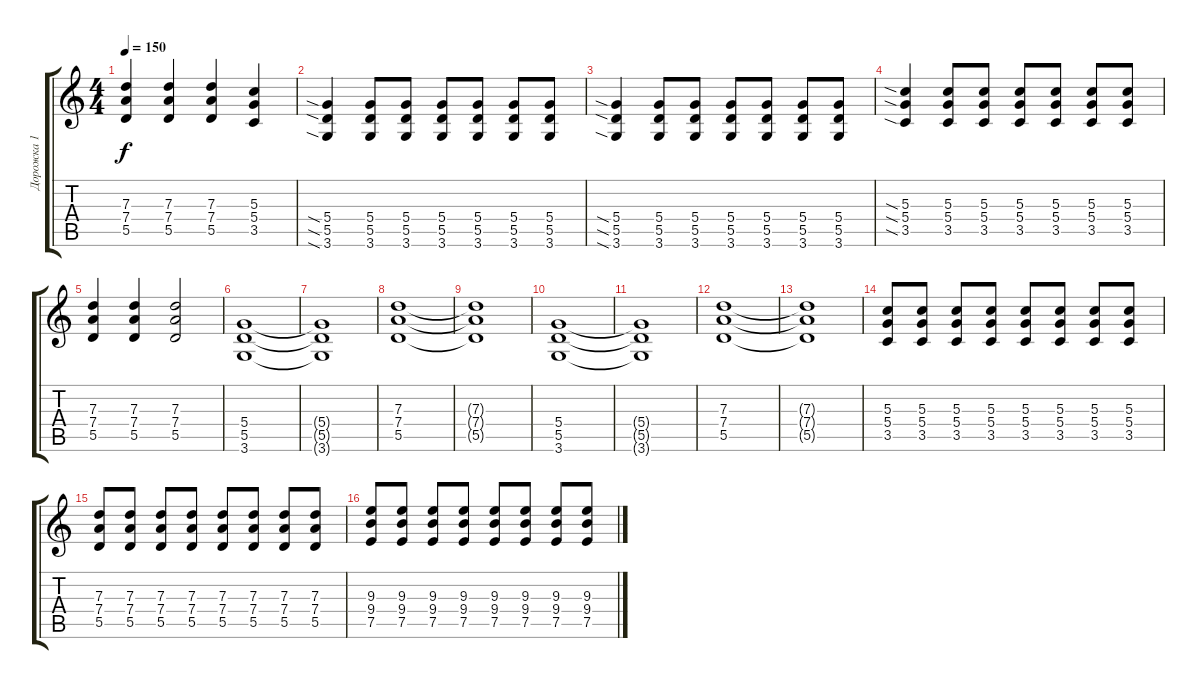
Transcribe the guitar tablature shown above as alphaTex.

\track ("Дорожка 1" "Дорожка 1") {instrument distortionguitar}
\staff {score tabs}
\tuning (E4 B3 G3 D3 A2 E2) {hide}
\ts (4 4)
\tempo 150
\clef g2
\ks c
(7.3 7.4 5.5).4{dy f} (7.3 7.4 5.5).4 (7.3 7.4 5.5).4 (5.3 5.4 3.5).4 |
(5.4{sia} 5.5{sia} 3.6{sia}).4 (5.4 5.5 3.6).8 (5.4 5.5 3.6).8 (5.4 5.5 3.6).8 (5.4 5.5 3.6).8 (5.4 5.5 3.6).8 (5.4 5.5 3.6).8 |
(5.4{sia} 5.5{sia} 3.6{sia}).4 (5.4 5.5 3.6).8 (5.4 5.5 3.6).8 (5.4 5.5 3.6).8 (5.4 5.5 3.6).8 (5.4 5.5 3.6).8 (5.4 5.5 3.6).8 |
(5.3{sia} 5.4{sia} 3.5{sia}).4 (5.3 5.4 3.5).8 (5.3 5.4 3.5).8 (5.3 5.4 3.5).8 (5.3 5.4 3.5).8 (5.3 5.4 3.5).8 (5.3 5.4 3.5).8 |
(7.3 7.4 5.5).4 (7.3 7.4 5.5).4 (7.3 7.4 5.5).2 |
(5.4 5.5 3.6).1 |
(5.4{t} 5.5{t} 3.6{t}).1 |
(7.3 7.4 5.5).1 |
(7.3{t} 7.4{t} 5.5{t}).1 |
(5.4 5.5 3.6).1 |
(5.4{t} 5.5{t} 3.6{t}).1 |
(7.3 7.4 5.5).1 |
(7.3{t} 7.4{t} 5.5{t}).1 |
(5.3 5.4 3.5).8 (5.3 5.4 3.5).8 (5.3 5.4 3.5).8 (5.3 5.4 3.5).8 (5.3 5.4 3.5).8 (5.3 5.4 3.5).8 (5.3 5.4 3.5).8 (5.3 5.4 3.5).8 |
(7.3 7.4 5.5).8 (7.3 7.4 5.5).8 (7.3 7.4 5.5).8 (7.3 7.4 5.5).8 (7.3 7.4 5.5).8 (7.3 7.4 5.5).8 (7.3 7.4 5.5).8 (7.3 7.4 5.5).8 |
(9.3 9.4 7.5).8 (9.3 9.4 7.5).8 (9.3 9.4 7.5).8 (9.3 9.4 7.5).8 (9.3 9.4 7.5).8 (9.3 9.4 7.5).8 (9.3 9.4 7.5).8 (9.3 9.4 7.5).8
